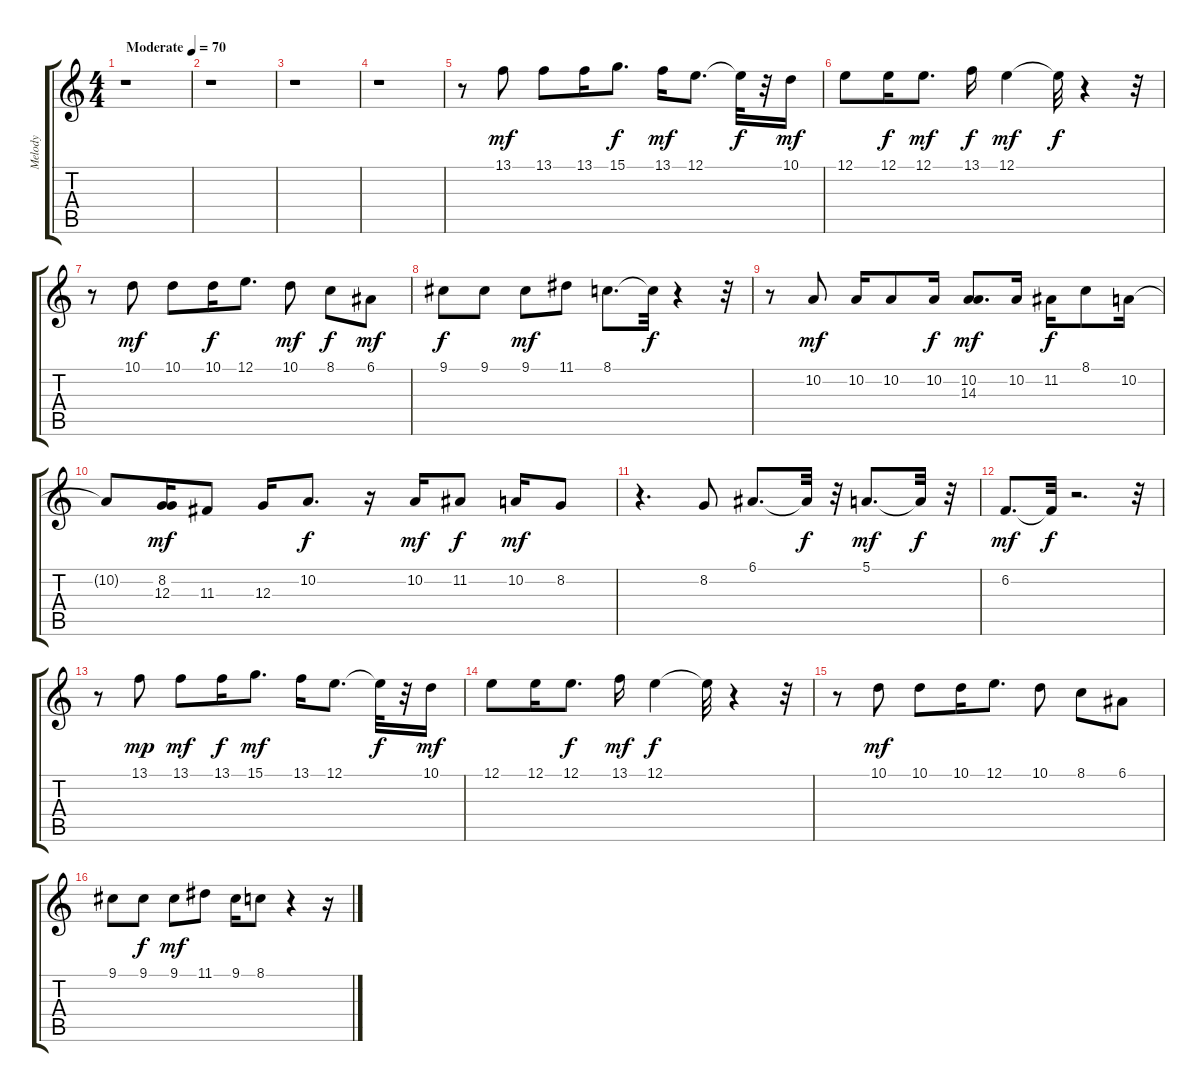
\track ("Melody" "Melody") {instrument flute}
\staff {score tabs}
\tuning (E4 B3 G3 D3 A2 E2) {hide}
\ts (4 4)
\tempo (70 "Moderate")
\clef g2
\ks c
r.1{dy mf instrument flute} |
r.1 |
r.1 |
r.1 |
r.8 13.1.8 13.1.8 13.1.16 15.1.8{d dy f} 13.1.16{dy mf} 12.1.8{d} 12.1{t}.32{dy f} r.32 10.1.16{dy mf} |
12.1.8 12.1.16{dy f} 12.1.8{d dy mf} 13.1.16{dy f} 12.1.4{dy mf} 12.1{t}.32{dy f} r.4 r.32 |
r.8 10.1.8{dy mf} 10.1.8 10.1.16{dy f} 12.1.8{d} 10.1.8{dy mf} 8.1.8{dy f} 6.1.8{dy mf} |
9.1.8{dy f} 9.1.8 9.1.8{dy mf} 11.1.8 8.1.8{d} 8.1{t}.32{dy f} r.4 r.32 |
r.8 10.2.8{dy mf} 10.2.16 10.2.8 10.2.16{dy f} (10.2 14.3).8{d dy mf} 10.2.16 11.2.16{dy f} 8.1.8 10.2.16 |
10.2{t}.8 (8.2 12.3).16{dy mf} 11.3.8 12.3.16 10.2.8{d dy f} r.16 10.2.16{dy mf} 11.2.8{dy f} 10.2.16{dy mf} 8.2.8 |
r.4{d} 8.2.8 6.1.8{d} 6.1{t}.32{dy f} r.32 5.1.8{d dy mf} 5.1{t}.32{dy f} r.32 |
6.2.8{d dy mf} 6.2{t}.32{dy f} r.2{d} r.32 |
r.8 13.1.8{dy mp} 13.1.8{dy mf} 13.1.16{dy f} 15.1.8{d dy mf} 13.1.16 12.1.8{d} 12.1{t}.32{dy f} r.32 10.1.16{dy mf} |
12.1.8 12.1.16 12.1.8{d dy f} 13.1.16{dy mf} 12.1.4{dy f} 12.1{t}.32 r.4 r.32 |
r.8 10.1.8{dy mf} 10.1.8 10.1.16 12.1.8{d} 10.1.8 8.1.8 6.1.8 |
9.1.8 9.1.8{dy f} 9.1.8{dy mf} 11.1.8 9.1.16 8.1.8 r.4 r.16
